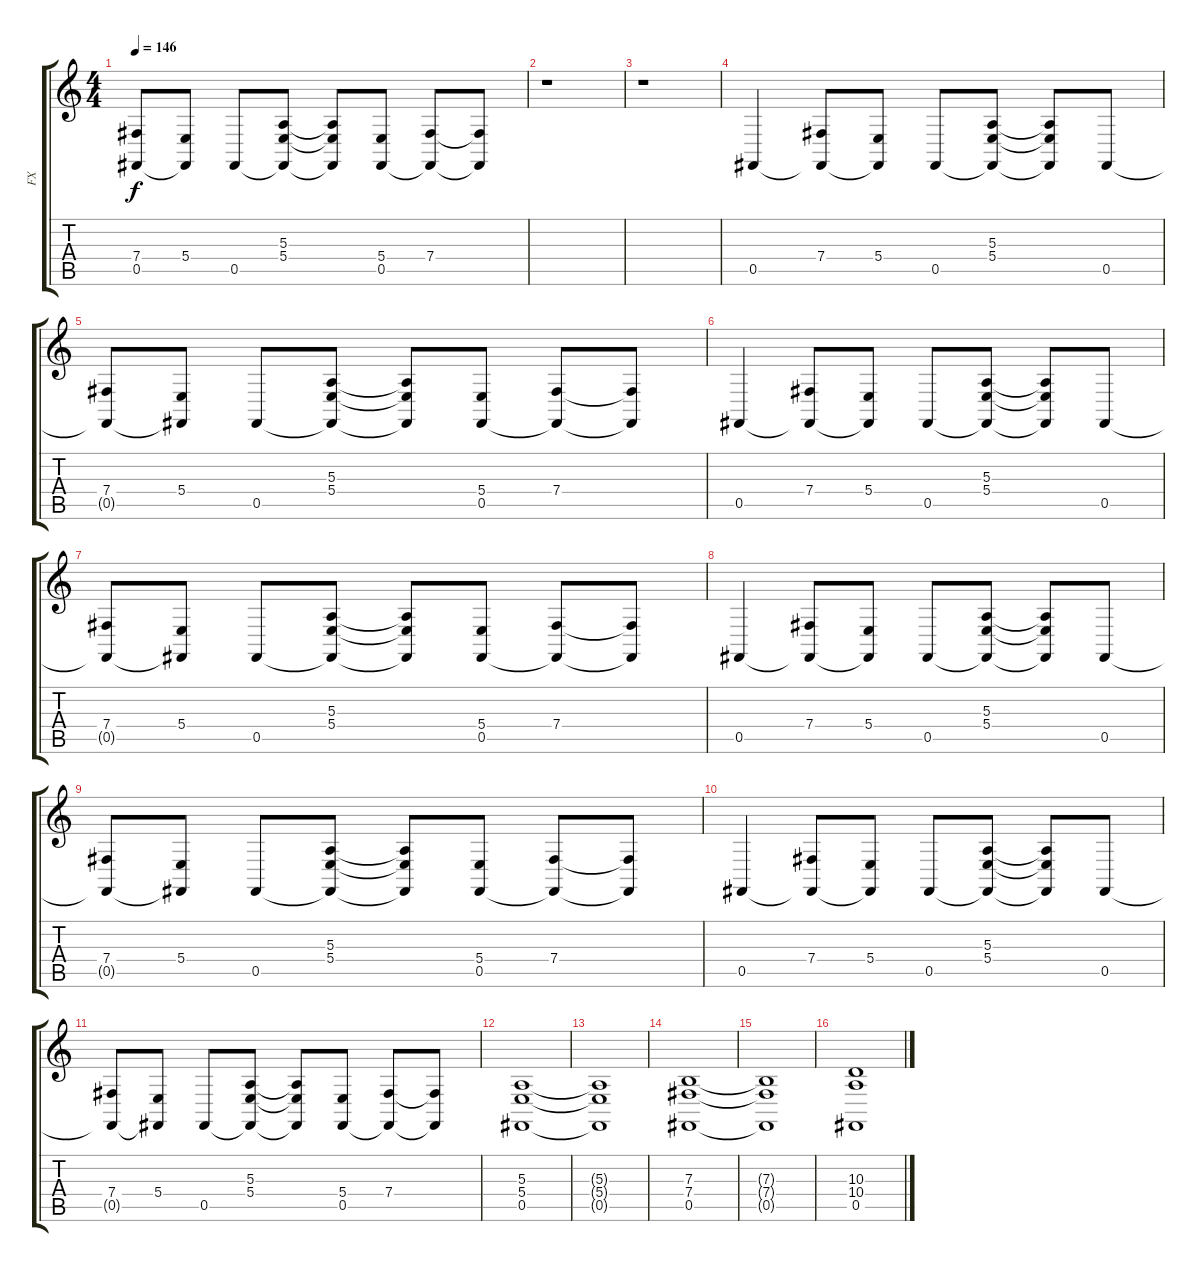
\track ("FX" "FX") {instrument fx7echoes}
\staff {score tabs}
\tuning (Db4 Ab3 E3 B2 Gb2 Db2) {hide}
\ts (4 4)
\tempo 146
\clef g2
\ks c
(7.4 0.5{t}).8{dy f} (5.4 0.5{t}).8 0.5.8 (5.3 5.4 0.5{t}).8 (5.3{t} 5.4{t} 0.5{t}).8 (5.4 0.5).8 (7.4 0.5{t}).8 (7.4{t} 0.5{t}).8 |
r.1 |
r.1 |
0.5.4 (7.4 0.5{t}).8 (5.4 0.5{t}).8 0.5.8 (5.3 5.4 0.5{t}).8 (5.3{t} 5.4{t} 0.5{t}).8 0.5.8 |
(7.4 0.5{t}).8 (5.4 0.5{t}).8 0.5.8 (5.3 5.4 0.5{t}).8 (5.3{t} 5.4{t} 0.5{t}).8 (5.4 0.5).8 (7.4 0.5{t}).8 (7.4{t} 0.5{t}).8 |
0.5.4 (7.4 0.5{t}).8 (5.4 0.5{t}).8 0.5.8 (5.3 5.4 0.5{t}).8 (5.3{t} 5.4{t} 0.5{t}).8 0.5.8 |
(7.4 0.5{t}).8 (5.4 0.5{t}).8 0.5.8 (5.3 5.4 0.5{t}).8 (5.3{t} 5.4{t} 0.5{t}).8 (5.4 0.5).8 (7.4 0.5{t}).8 (7.4{t} 0.5{t}).8 |
0.5.4 (7.4 0.5{t}).8 (5.4 0.5{t}).8 0.5.8 (5.3 5.4 0.5{t}).8 (5.3{t} 5.4{t} 0.5{t}).8 0.5.8 |
(7.4 0.5{t}).8 (5.4 0.5{t}).8 0.5.8 (5.3 5.4 0.5{t}).8 (5.3{t} 5.4{t} 0.5{t}).8 (5.4 0.5).8 (7.4 0.5{t}).8 (7.4{t} 0.5{t}).8 |
0.5.4 (7.4 0.5{t}).8 (5.4 0.5{t}).8 0.5.8 (5.3 5.4 0.5{t}).8 (5.3{t} 5.4{t} 0.5{t}).8 0.5.8 |
(7.4 0.5{t}).8 (5.4 0.5{t}).8 0.5.8 (5.3 5.4 0.5{t}).8 (5.3{t} 5.4{t} 0.5{t}).8 (5.4 0.5).8 (7.4 0.5{t}).8 (7.4{t} 0.5{t}).8 |
(5.3 5.4 0.5).1{volume 11 balance 16 instrument fx7echoes} |
(5.3{t} 5.4{t} 0.5{t}).1 |
(7.3 7.4 0.5).1 |
(7.3{t} 7.4{t} 0.5{t}).1 |
(10.3 10.4 0.5).1
